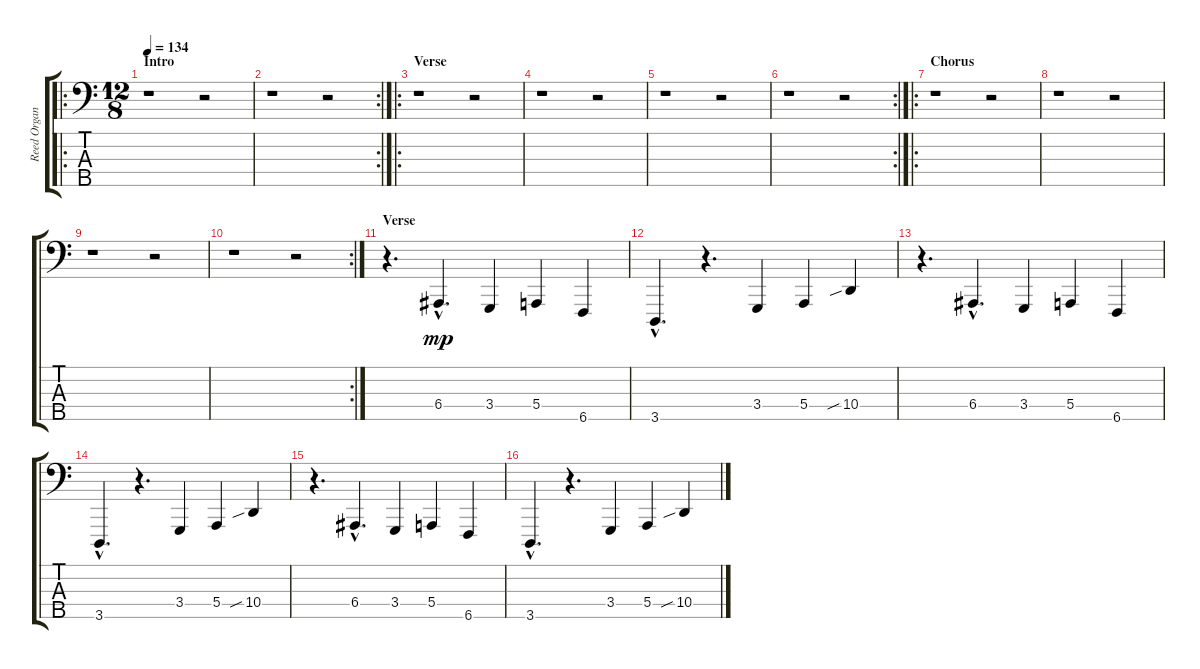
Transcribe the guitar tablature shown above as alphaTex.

\track ("Reed Organ" "Reed Organ") {instrument reedorgan}
\staff {score tabs}
\tuning (G2 D2 A1 E1 B0) {hide}
\ro
\ts (12 8)
\section ("" "Intro")
\tempo 134
\clef f4
\ks c
r.1{dy mp instrument reedorgan} r.2 |
\rc 2
r.1 r.2 |
\ro
\section ("" "Verse")
r.1 r.2 |
r.1 r.2 |
r.1 r.2 |
\rc 2
r.1 r.2 |
\ro
\section ("" "Chorus")
r.1 r.2 |
r.1 r.2 |
r.1 r.2 |
\rc 2
r.1 r.2 |
\section ("" "Verse")
r.4{d} 6.4{hac}.4{d} 3.4.4 5.4.4 6.5.4 |
3.5{hac}.4{d} r.4{d} 3.4.4 5.4.4 10.4{sib}.4 |
r.4{d} 6.4{hac}.4{d} 3.4.4 5.4.4 6.5.4 |
3.5{hac}.4{d} r.4{d} 3.4.4 5.4.4 10.4{sib}.4 |
r.4{d} 6.4{hac}.4{d} 3.4.4 5.4.4 6.5.4 |
3.5{hac}.4{d} r.4{d} 3.4.4 5.4.4 10.4{sib}.4
